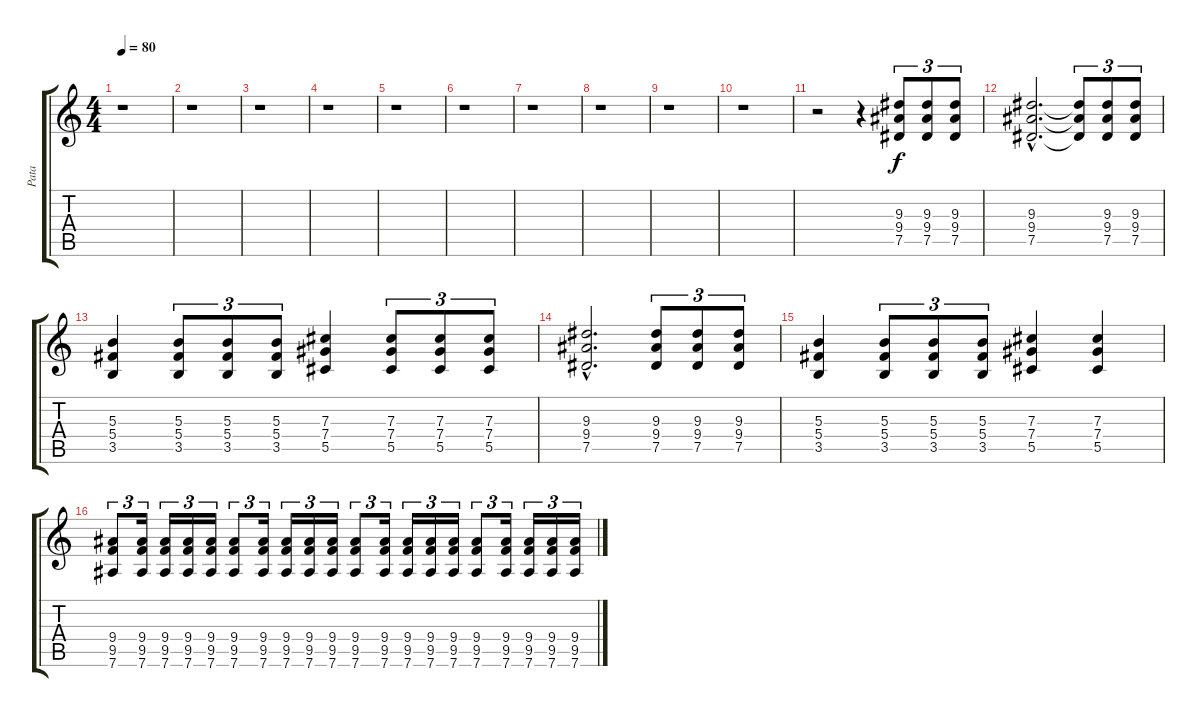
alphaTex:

\track ("Pata" "Pata") {instrument distortionguitar}
\staff {score tabs}
\tuning (Eb4 Bb3 Gb3 Db3 Ab2 Eb2) {hide}
\ts (4 4)
\tempo 80
\clef g2
\ks c
r.1{dy f} |
r.1 |
r.1 |
r.1 |
r.1 |
r.1 |
r.1 |
r.1 |
r.1 |
r.1 |
r.2 r.4 (9.3 9.4 7.5).8{tu (3 2)} (9.3 9.4 7.5).8{tu (3 2)} (9.3 9.4 7.5).8{tu (3 2)} |
(9.3{hac} 9.4{hac} 7.5{hac}).2{d} (9.3{t} 9.4{t} 7.5{t}).8{tu (3 2)} (9.3 9.4 7.5).8{tu (3 2)} (9.3 9.4 7.5).8{tu (3 2)} |
(5.3 5.4 3.5).4 (5.3 5.4 3.5).8{tu (3 2)} (5.3 5.4 3.5).8{tu (3 2)} (5.3 5.4 3.5).8{tu (3 2)} (7.3 7.4 5.5).4 (7.3 7.4 5.5).8{tu (3 2)} (7.3 7.4 5.5).8{tu (3 2)} (7.3 7.4 5.5).8{tu (3 2)} |
(9.3{hac} 9.4{hac} 7.5{hac}).2{d} (9.3 9.4 7.5).8{tu (3 2)} (9.3 9.4 7.5).8{tu (3 2)} (9.3 9.4 7.5).8{tu (3 2)} |
(5.3 5.4 3.5).4 (5.3 5.4 3.5).8{tu (3 2)} (5.3 5.4 3.5).8{tu (3 2)} (5.3 5.4 3.5).8{tu (3 2)} (7.3 7.4 5.5).4 (7.3 7.4 5.5).4 |
(9.4 9.5 7.6).8{tu (3 2)} (9.4 9.5 7.6).16{tu (3 2)} (9.4 9.5 7.6).16{tu (3 2)} (9.4 9.5 7.6).16{tu (3 2)} (9.4 9.5 7.6).16{tu (3 2)} (9.4 9.5 7.6).8{tu (3 2)} (9.4 9.5 7.6).16{tu (3 2)} (9.4 9.5 7.6).16{tu (3 2)} (9.4 9.5 7.6).16{tu (3 2)} (9.4 9.5 7.6).16{tu (3 2)} (9.4 9.5 7.6).8{tu (3 2)} (9.4 9.5 7.6).16{tu (3 2)} (9.4 9.5 7.6).16{tu (3 2)} (9.4 9.5 7.6).16{tu (3 2)} (9.4 9.5 7.6).16{tu (3 2)} (9.4 9.5 7.6).8{tu (3 2)} (9.4 9.5 7.6).16{tu (3 2)} (9.4 9.5 7.6).16{tu (3 2)} (9.4 9.5 7.6).16{tu (3 2)} (9.4 9.5 7.6).16{tu (3 2)}
